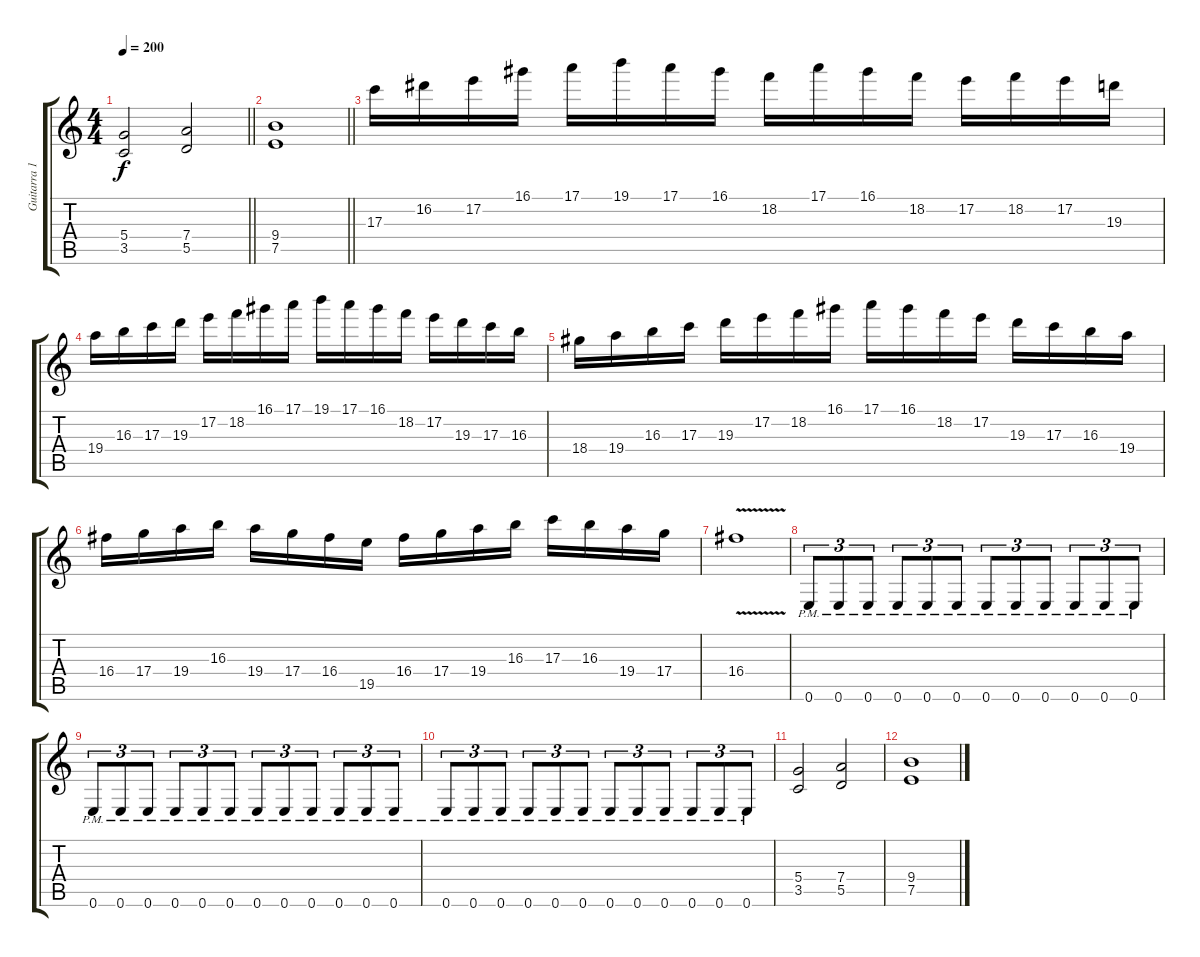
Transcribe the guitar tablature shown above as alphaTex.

\track ("Guitarra 1" "Guitarra 1") {instrument overdrivenguitar}
\staff {score tabs}
\tuning (E4 B3 G3 D3 A2 E2) {hide}
\ts (4 4)
\tempo 200
\clef g2
\barLineRight lightlight
\ks c
(5.4 3.5).2{dy f} (7.4 5.5).2 |
\barLineRight lightlight
(9.4 7.5).1 |
17.3.16 16.2.16 17.2.16 16.1.16{volume 4} 17.1.16 19.1.16 17.1.16 16.1.16 18.2.16 17.1.16 16.1.16 18.2.16 17.2.16 18.2.16 17.2.16 19.3.16 |
19.4.16 16.3.16 17.3.16 19.3.16 17.2.16 18.2.16 16.1.16 17.1.16 19.1.16 17.1.16 16.1.16 18.2.16 17.2.16 19.3.16 17.3.16 16.3.16 |
18.4.16 19.4.16 16.3.16 17.3.16 19.3.16 17.2.16{volume 2} 18.2.16 16.1.16 17.1.16 16.1.16 18.2.16 17.2.16 19.3.16 17.3.16 16.3.16 19.4.16 |
16.4.16 17.4.16 19.4.16 16.3.16 19.4.16 17.4.16 16.4.16 19.5.16 16.4.16 17.4.16 19.4.16 16.3.16 17.3.16 16.3.16 19.4.16 17.4.16 |
16.4{v}.1 |
0.6{pm}.8{tu (3 2)} 0.6{pm}.8{tu (3 2)} 0.6{pm}.8{tu (3 2)} 0.6{pm}.8{tu (3 2)} 0.6{pm}.8{tu (3 2)} 0.6{pm}.8{tu (3 2)} 0.6{pm}.8{tu (3 2)} 0.6{pm}.8{tu (3 2)} 0.6{pm}.8{tu (3 2)} 0.6{pm}.8{tu (3 2)} 0.6{pm}.8{tu (3 2)} 0.6{pm}.8{tu (3 2)} |
0.6{pm}.8{tu (3 2)} 0.6{pm}.8{tu (3 2)} 0.6{pm}.8{tu (3 2)} 0.6{pm}.8{tu (3 2)} 0.6{pm}.8{tu (3 2)} 0.6{pm}.8{tu (3 2) volume 0} 0.6{pm}.8{tu (3 2)} 0.6{pm}.8{tu (3 2)} 0.6{pm}.8{tu (3 2)} 0.6{pm}.8{tu (3 2)} 0.6{pm}.8{tu (3 2)} 0.6{pm}.8{tu (3 2)} |
0.6{pm}.8{tu (3 2)} 0.6{pm}.8{tu (3 2)} 0.6{pm}.8{tu (3 2)} 0.6{pm}.8{tu (3 2)} 0.6{pm}.8{tu (3 2)} 0.6{pm}.8{tu (3 2)} 0.6{pm}.8{tu (3 2)} 0.6{pm}.8{tu (3 2)} 0.6{pm}.8{tu (3 2)} 0.6{pm}.8{tu (3 2)} 0.6{pm}.8{tu (3 2)} 0.6{pm}.8{tu (3 2)} |
(5.4 3.5).2 (7.4 5.5).2 |
(9.4 7.5).1
